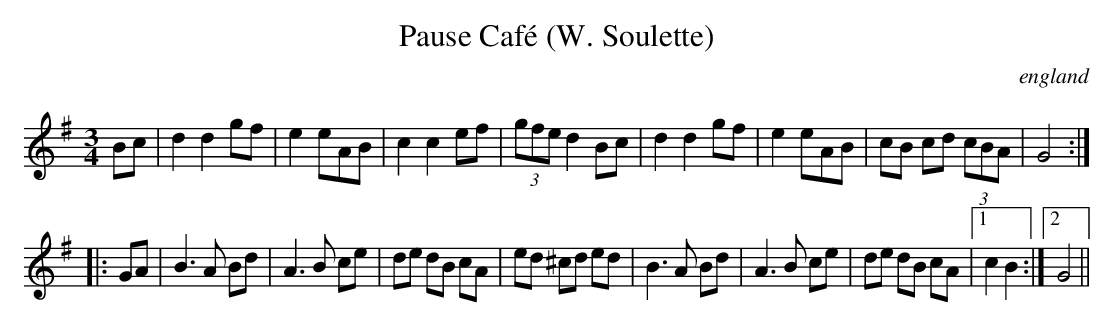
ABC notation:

X:1
T:Pause Café (W. Soulette)
O:england
M:3/4
L:1/8
K:G
Bc|d2d2gf|e2eAB|c2c2ef|(3gfe d2 Bc|\
d2d2gf|e2eAB|cB cd (3cBA|G4:|
|:GA|B3A Bd|A3 B ce|de dB cA|ed ^cd ed|\
B3A Bd|A3 B ce|de dB cA|1 c2B2:|2 G4||
